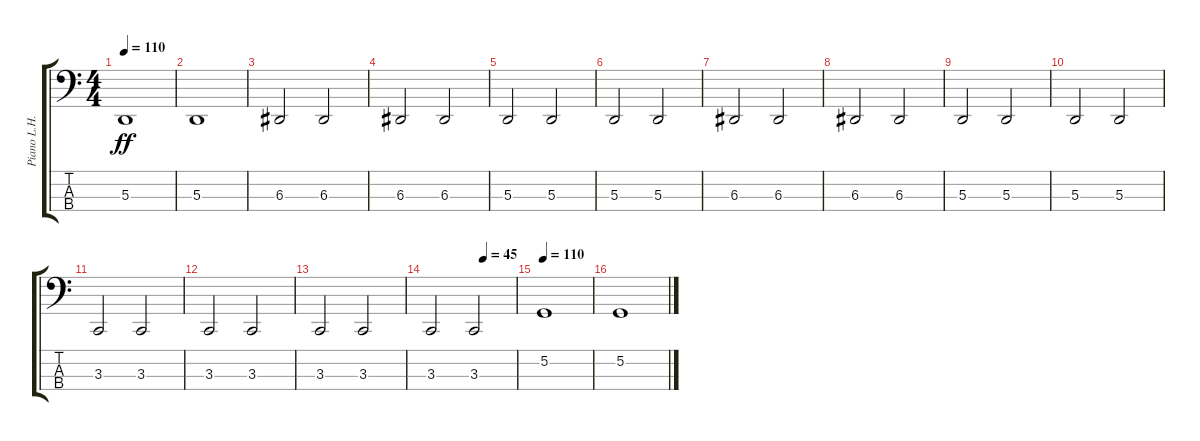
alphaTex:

\track ("Piano L.H." "Piano L.H.") {instrument acousticgrandpiano}
\staff {score tabs}
\tuning (G2 D2 A1 E1) {hide}
\ts (4 4)
\tempo 110
\clef f4
\ks c
5.3.1{dy ff} |
5.3.1 |
6.3.2 6.3.2 |
6.3.2 6.3.2 |
5.3.2 5.3.2 |
5.3.2 5.3.2 |
6.3.2 6.3.2 |
6.3.2 6.3.2 |
5.3.2 5.3.2 |
5.3.2 5.3.2 |
3.3.2 3.3.2 |
3.3.2 3.3.2 |
3.3.2 3.3.2 |
\tempo (45 0.625)
3.3.2 3.3.2 |
\tempo 110
5.2.1 |
5.2.1
